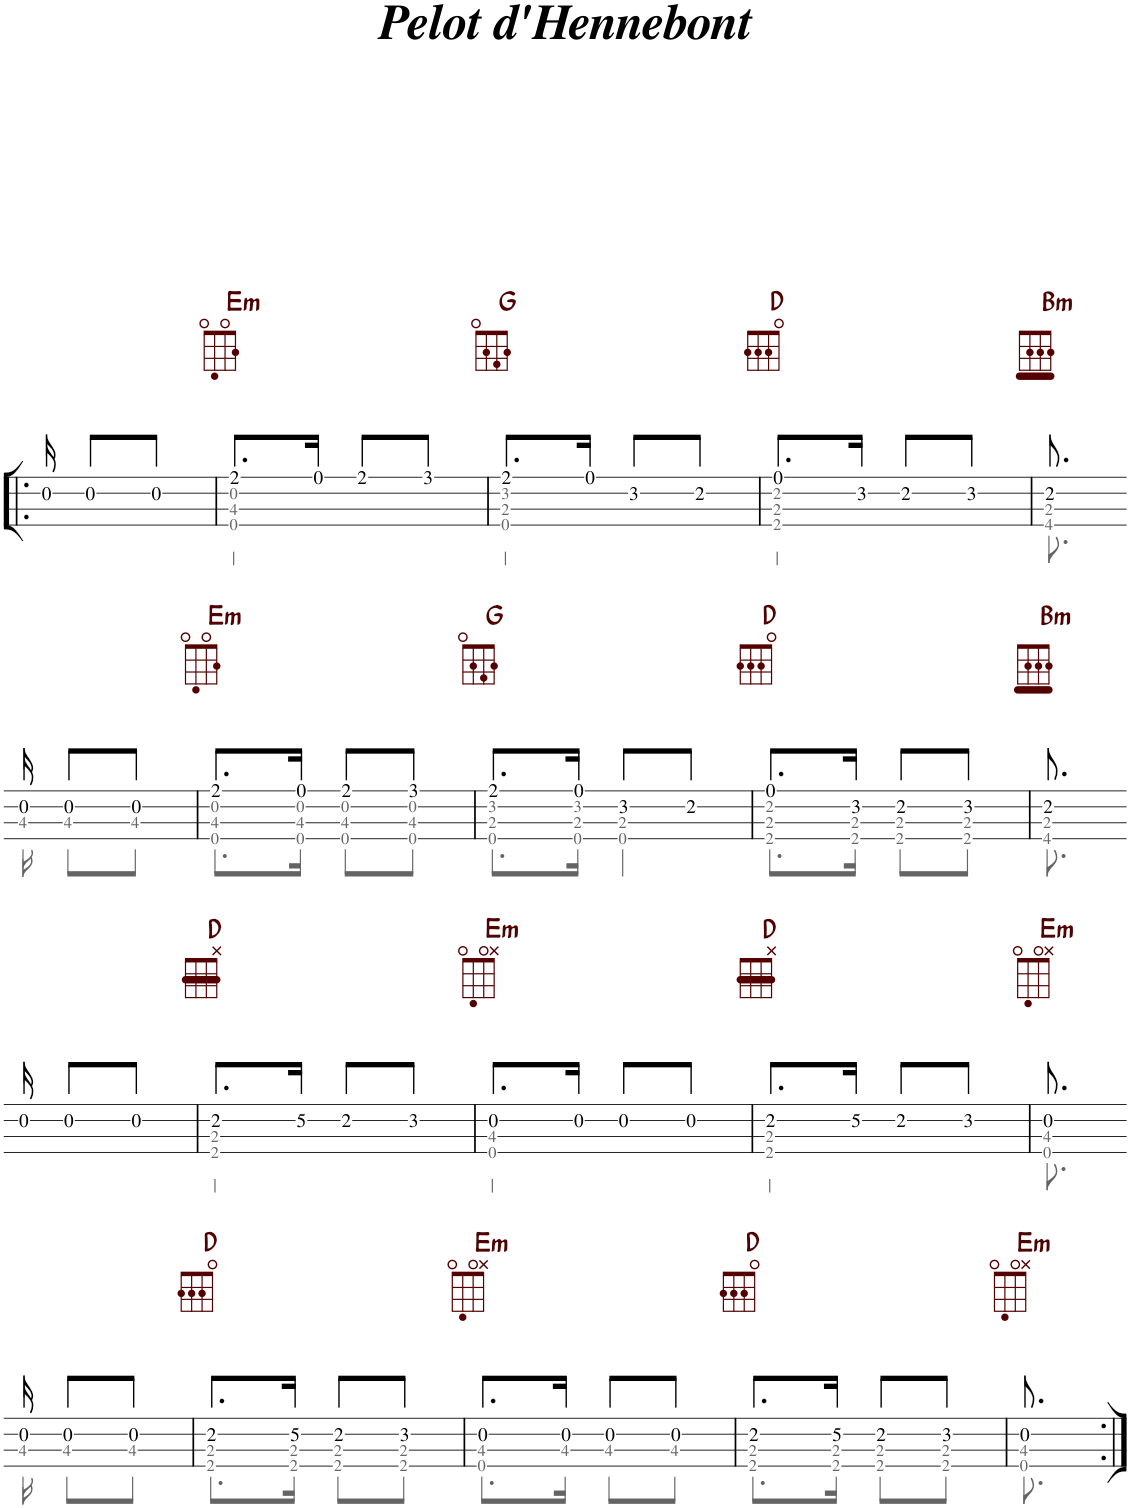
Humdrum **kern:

**kern	**harte
*part1	*part1
*staff1	*
*I"Ukulélé [Tablature]	*
*stria4	*
*k[]	*
*M2/4	*
=1!|:	=1!|:
16e/	.
8e/L	.
8e/J	.
=2	=2
*^	*
!	!	!LO:H:kt=m
8.b/L	2g!i\ 2e!i\ 2e!i\	E:min
16a/Jk	.	.
8b/L	.	.
8cc/J	.	.
=3	=3	=3
8.b/L	2g!i\ 2d!i\ 2g!i\	G:maj
16a/Jk	.	.
8g/L	.	.
8f#/J	.	.
=4	=4	=4
8.a/L	2a!i\ 2d!i\ 2f#!i\	D:maj
16g/Jk	.	.
8f#/L	.	.
8g/J	.	.
=5	=5	=5
!	!	!LO:H:kt=m
8.f#/	8.b!i\ 8.d!i\	B:min
!!LO:LB:g=z	!!
=6-	=6-	=6-
16e/	16e!i\	.
8e/L	8e!i\L	.
8e/J	8e!i\J	.
=7	=7	=7
!	!	!LO:H:kt=m
8.b/L	8.g!i\ 8.e!i\ 8.e!i\L	E:min
16a/Jk	16g!i\ 16e!i\ 16e!i\Jk	.
8b/L	8g!i\ 8e!i\ 8e!i\L	.
8cc/J	8g!i\ 8e!i\ 8e!i\J	.
=8	=8	=8
8.b/L	8.g!i\ 8.d!i\ 8.g!i\L	G:maj
16a/Jk	16g!i\ 16d!i\ 16g!i\Jk	.
8g/L	4g!i\ 4d!i\	.
8f#/J	.	.
=9	=9	=9
8.a/L	8.a!i\ 8.d!i\ 8.f#!i\L	D:maj
16g/Jk	16a!i\ 16d!i\Jk	.
8f#/L	8a!i\ 8d!i\L	.
8g/J	8a!i\ 8d!i\J	.
=10	=10	=10
!	!	!LO:H:kt=m
8.f#/	8.b!i\ 8.d!i\	B:min
*v	*v	*
!!LO:LB:g=z
=11-	=11-
16e/	.
8e/L	.
8e/J	.
=12	=12
*^	*
8.f#/L	2a!i\ 2d!i\	D:maj
16a/Jk	.	.
8f#/L	.	.
8g/J	.	.
=13	=13	=13
!	!	!LO:H:kt=m
8.e/L	2g!i\ 2e!i\	E:min
16e/Jk	.	.
8e/L	.	.
8e/J	.	.
=14	=14	=14
8.f#/L	2a!i\ 2d!i\	D:maj
16a/Jk	.	.
8f#/L	.	.
8g/J	.	.
=15	=15	=15
!	!	!LO:H:kt=m
8.e/	8.g!i\ 8.e!i\	E:min
!!LO:LB:g=z	!!
=16-	=16-	=16-
16e/	16e!i\	.
8e/L	8e!i\L	.
8e/J	8e!i\J	.
=17	=17	=17
8.f#/L	8.a!i\ 8.d!i\L	D:maj
16a/Jk	16a!i\ 16d!i\Jk	.
8f#/L	8a!i\ 8d!i\L	.
8g/J	8a!i\ 8d!i\J	.
=18	=18	=18
!	!	!LO:H:kt=m
8.e/L	8.g!i\ 8.e!i\L	E:min
16e/Jk	16e!i\Jk	.
8e/L	8e!i\L	.
8e/J	8e!i\J	.
=19	=19	=19
8.f#/L	8.a!i\ 8.d!i\L	D:maj
16a/Jk	16a!i\ 16d!i\Jk	.
8f#/L	8a!i\ 8d!i\L	.
8g/J	8a!i\ 8d!i\J	.
=20	=20	=20
!	!	!LO:H:kt=m
8.e/	8.g!i\ 8.e!i\	E:min
*v	*v	*
=:|!	=:|!
*-	*-
